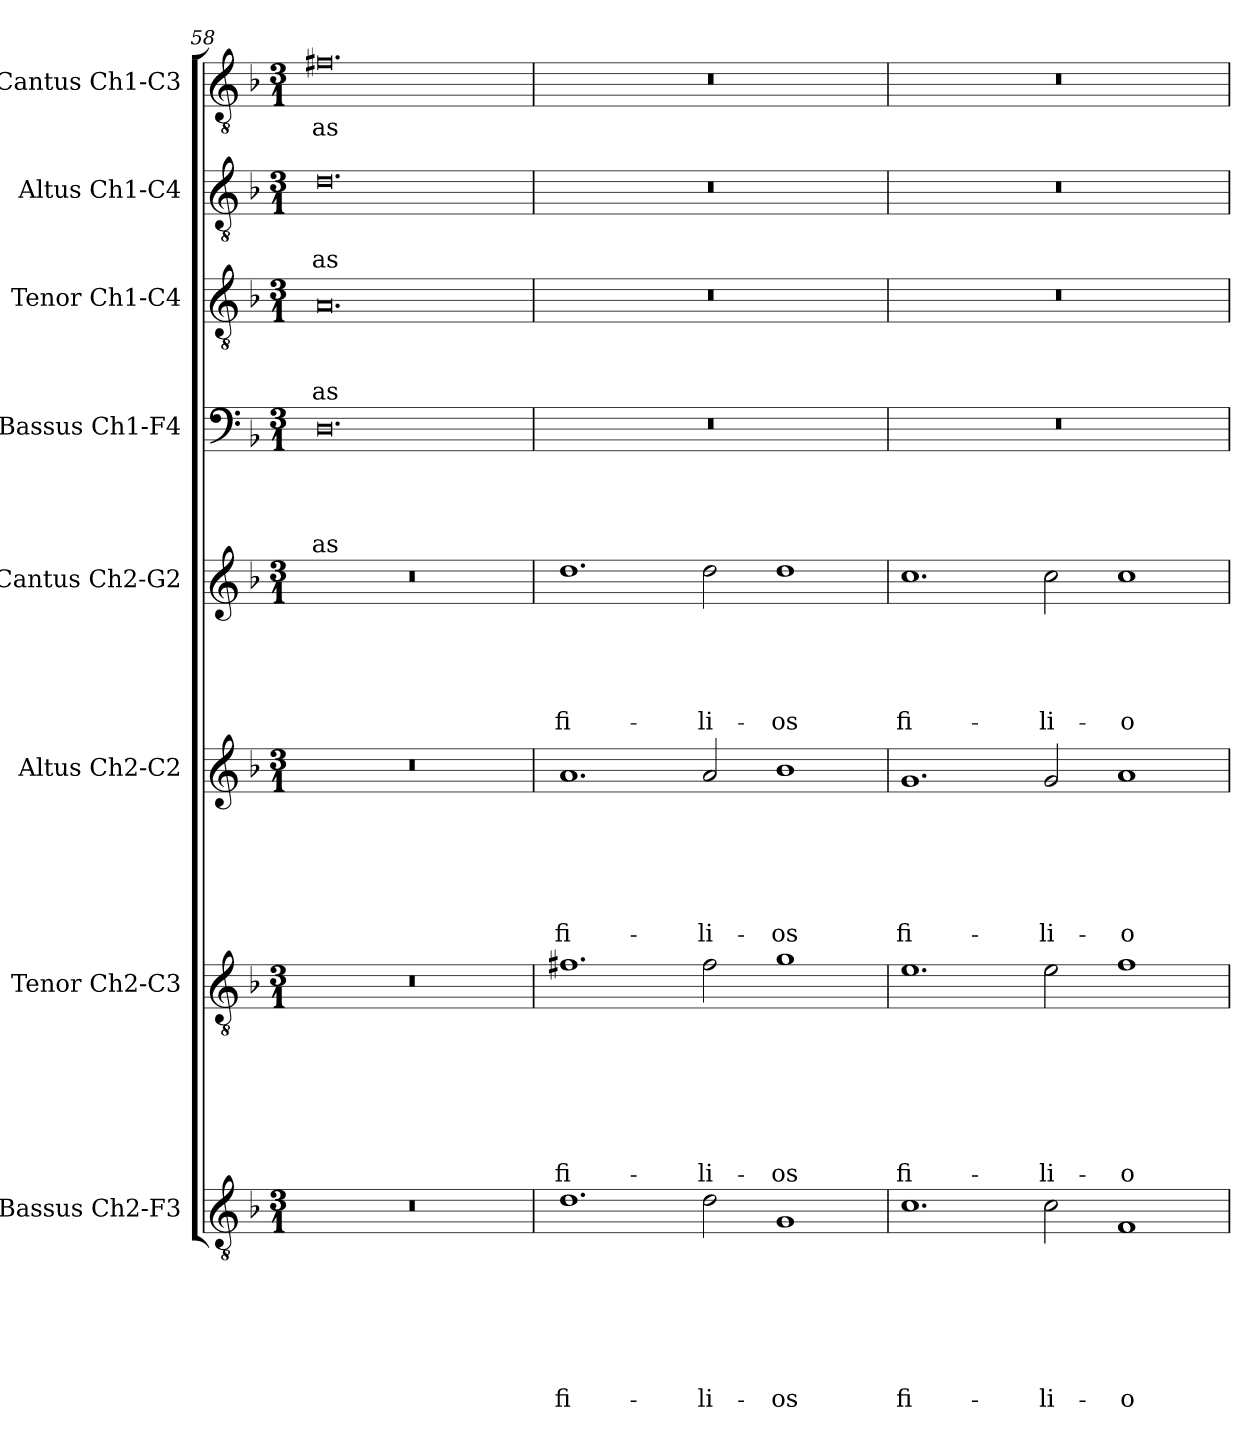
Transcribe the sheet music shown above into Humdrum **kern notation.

**kern	**text	**text	**text	**text	**text	**text	**text	**kern	**text	**text	**text	**text	**text	**text	**text	**kern	**text	**text	**text	**text	**text	**text	**kern	**text	**text	**text	**text	**text	**kern	**text	**text	**text	**text	**kern	**text	**text	**text	**kern	**text	**text	**kern	**text
*part8	*part8	*part8	*part8	*part8	*part8	*part8	*part8	*part7	*part7	*part7	*part7	*part7	*part7	*part7	*part7	*part6	*part6	*part6	*part6	*part6	*part6	*part6	*part5	*part5	*part5	*part5	*part5	*part5	*part4	*part4	*part4	*part4	*part4	*part3	*part3	*part3	*part3	*part2	*part2	*part2	*part1	*part1
*staff8	*staff8	*staff8	*staff8	*staff8	*staff8	*staff8	*staff8	*staff7	*staff7	*staff7	*staff7	*staff7	*staff7	*staff7	*staff7	*staff6	*staff6	*staff6	*staff6	*staff6	*staff6	*staff6	*staff5	*staff5	*staff5	*staff5	*staff5	*staff5	*staff4	*staff4	*staff4	*staff4	*staff4	*staff3	*staff3	*staff3	*staff3	*staff2	*staff2	*staff2	*staff1	*staff1
*I"Bassus Ch2-F3	*	*	*	*	*	*	*	*I"Tenor Ch2-C3	*	*	*	*	*	*	*	*I"Altus Ch2-C2	*	*	*	*	*	*	*I"Cantus Ch2-G2	*	*	*	*	*	*I"Bassus Ch1-F4	*	*	*	*	*I"Tenor Ch1-C4	*	*	*	*I"Altus Ch1-C4	*	*	*I"Cantus Ch1-C3	*
*I'B2	*	*	*	*	*	*	*	*I'T2	*	*	*	*	*	*	*	*I'A2	*	*	*	*	*	*	*I'C2	*	*	*	*	*	*I'B1	*	*	*	*	*I'T1	*	*	*	*I'A1	*	*	*I'C1	*
*clefGv2	*	*	*	*	*	*	*	*clefGv2	*	*	*	*	*	*	*	*clefG2	*	*	*	*	*	*	*clefG2	*	*	*	*	*	*clefF4	*	*	*	*	*clefGv2	*	*	*	*clefGv2	*	*	*clefGv2	*
*k[b-]	*	*	*	*	*	*	*	*k[b-]	*	*	*	*	*	*	*	*k[b-]	*	*	*	*	*	*	*k[b-]	*	*	*	*	*	*k[b-]	*	*	*	*	*k[b-]	*	*	*	*k[b-]	*	*	*k[b-]	*
*F:	*	*	*	*	*	*	*	*F:	*	*	*	*	*	*	*	*F:	*	*	*	*	*	*	*F:	*	*	*	*	*	*F:	*	*	*	*	*F:	*	*	*	*F:	*	*	*F:	*
*M3/1	*	*	*	*	*	*	*	*M3/1	*	*	*	*	*	*	*	*M3/1	*	*	*	*	*	*	*M3/1	*	*	*	*	*	*M3/1	*	*	*	*	*M3/1	*	*	*	*M3/1	*	*	*M3/1	*
=58	=58	=58	=58	=58	=58	=58	=58	=58	=58	=58	=58	=58	=58	=58	=58	=58	=58	=58	=58	=58	=58	=58	=58	=58	=58	=58	=58	=58	=58	=58	=58	=58	=58	=58	=58	=58	=58	=58	=58	=58	=58	=58
!	!	!	!	!	!	!	!	!	!	!	!	!	!	!	!	!	!	!	!	!	!	!	!	!	!	!	!	!	!	!	!	!	!LO:LY:b	!	!	!	!LO:LY:b	!	!	!LO:LY:b	!	!LO:LY:b
0.r	.	.	.	.	.	.	.	0.r	.	.	.	.	.	.	.	0.r	.	.	.	.	.	.	0.r	.	.	.	.	.	0.D	.	.	.	-as	0.A	.	.	-as	0.d	.	-as	0.f#X	-as
!!LO:LB:g=z
=59	=59	=59	=59	=59	=59	=59	=59	=59	=59	=59	=59	=59	=59	=59	=59	=59	=59	=59	=59	=59	=59	=59	=59	=59	=59	=59	=59	=59	=59	=59	=59	=59	=59	=59	=59	=59	=59	=59	=59	=59	=59	=59
!	!	!	!	!	!	!	!LO:LY:b	!	!	!	!	!	!	!	!LO:LY:b	!	!	!	!	!	!	!LO:LY:b	!	!	!	!	!	!LO:LY:b	!	!	!	!	!	!	!	!	!	!	!	!	!	!
1.d	.	.	.	.	.	.	fi-	1.f#X	.	.	.	.	.	.	fi-	1.a	.	.	.	.	.	fi-	1.dd	.	.	.	.	fi-	0.r	.	.	.	.	0.r	.	.	.	0.r	.	.	0.r	.
!	!	!	!	!	!	!	!LO:LY:b	!	!	!	!	!	!	!	!LO:LY:b	!	!	!	!	!	!	!LO:LY:b	!	!	!	!	!	!LO:LY:b	!	!	!	!	!	!	!	!	!	!	!	!	!	!
2d\	.	.	.	.	.	.	-li-	2f#\	.	.	.	.	.	.	-li-	2a/	.	.	.	.	.	-li-	2dd\	.	.	.	.	-li-	.	.	.	.	.	.	.	.	.	.	.	.	.	.
!	!	!	!	!	!	!	!LO:LY:b	!	!	!	!	!	!	!	!LO:LY:b	!	!	!	!	!	!	!LO:LY:b	!	!	!	!	!	!LO:LY:b	!	!	!	!	!	!	!	!	!	!	!	!	!	!
1G	.	.	.	.	.	.	-os	1g	.	.	.	.	.	.	-os	1b-	.	.	.	.	.	-os	1dd	.	.	.	.	-os	.	.	.	.	.	.	.	.	.	.	.	.	.	.
=60	=60	=60	=60	=60	=60	=60	=60	=60	=60	=60	=60	=60	=60	=60	=60	=60	=60	=60	=60	=60	=60	=60	=60	=60	=60	=60	=60	=60	=60	=60	=60	=60	=60	=60	=60	=60	=60	=60	=60	=60	=60	=60
!	!	!	!	!	!	!	!LO:LY:b	!	!	!	!	!	!	!	!LO:LY:b	!	!	!	!	!	!	!LO:LY:b	!	!	!	!	!	!LO:LY:b	!	!	!	!	!	!	!	!	!	!	!	!	!	!
1.c	.	.	.	.	.	.	fi-	1.e	.	.	.	.	.	.	fi-	1.g	.	.	.	.	.	fi-	1.cc	.	.	.	.	fi-	0.r	.	.	.	.	0.r	.	.	.	0.r	.	.	0.r	.
!	!	!	!	!	!	!	!LO:LY:b	!	!	!	!	!	!	!	!LO:LY:b	!	!	!	!	!	!	!LO:LY:b	!	!	!	!	!	!LO:LY:b	!	!	!	!	!	!	!	!	!	!	!	!	!	!
2c\	.	.	.	.	.	.	-li-	2e\	.	.	.	.	.	.	-li-	2g/	.	.	.	.	.	-li-	2cc\	.	.	.	.	-li-	.	.	.	.	.	.	.	.	.	.	.	.	.	.
!	!	!	!	!	!	!	!LO:LY:b	!	!	!	!	!	!	!	!LO:LY:b	!	!	!	!	!	!	!LO:LY:b	!	!	!	!	!	!LO:LY:b	!	!	!	!	!	!	!	!	!	!	!	!	!	!
1F	.	.	.	.	.	.	-o-	1f	.	.	.	.	.	.	-o-	1a	.	.	.	.	.	-o-	1cc	.	.	.	.	-o-	.	.	.	.	.	.	.	.	.	.	.	.	.	.
=	=	=	=	=	=	=	=	=	=	=	=	=	=	=	=	=	=	=	=	=	=	=	=	=	=	=	=	=	=	=	=	=	=	=	=	=	=	=	=	=	=	=
*-	*-	*-	*-	*-	*-	*-	*-	*-	*-	*-	*-	*-	*-	*-	*-	*-	*-	*-	*-	*-	*-	*-	*-	*-	*-	*-	*-	*-	*-	*-	*-	*-	*-	*-	*-	*-	*-	*-	*-	*-	*-	*-
